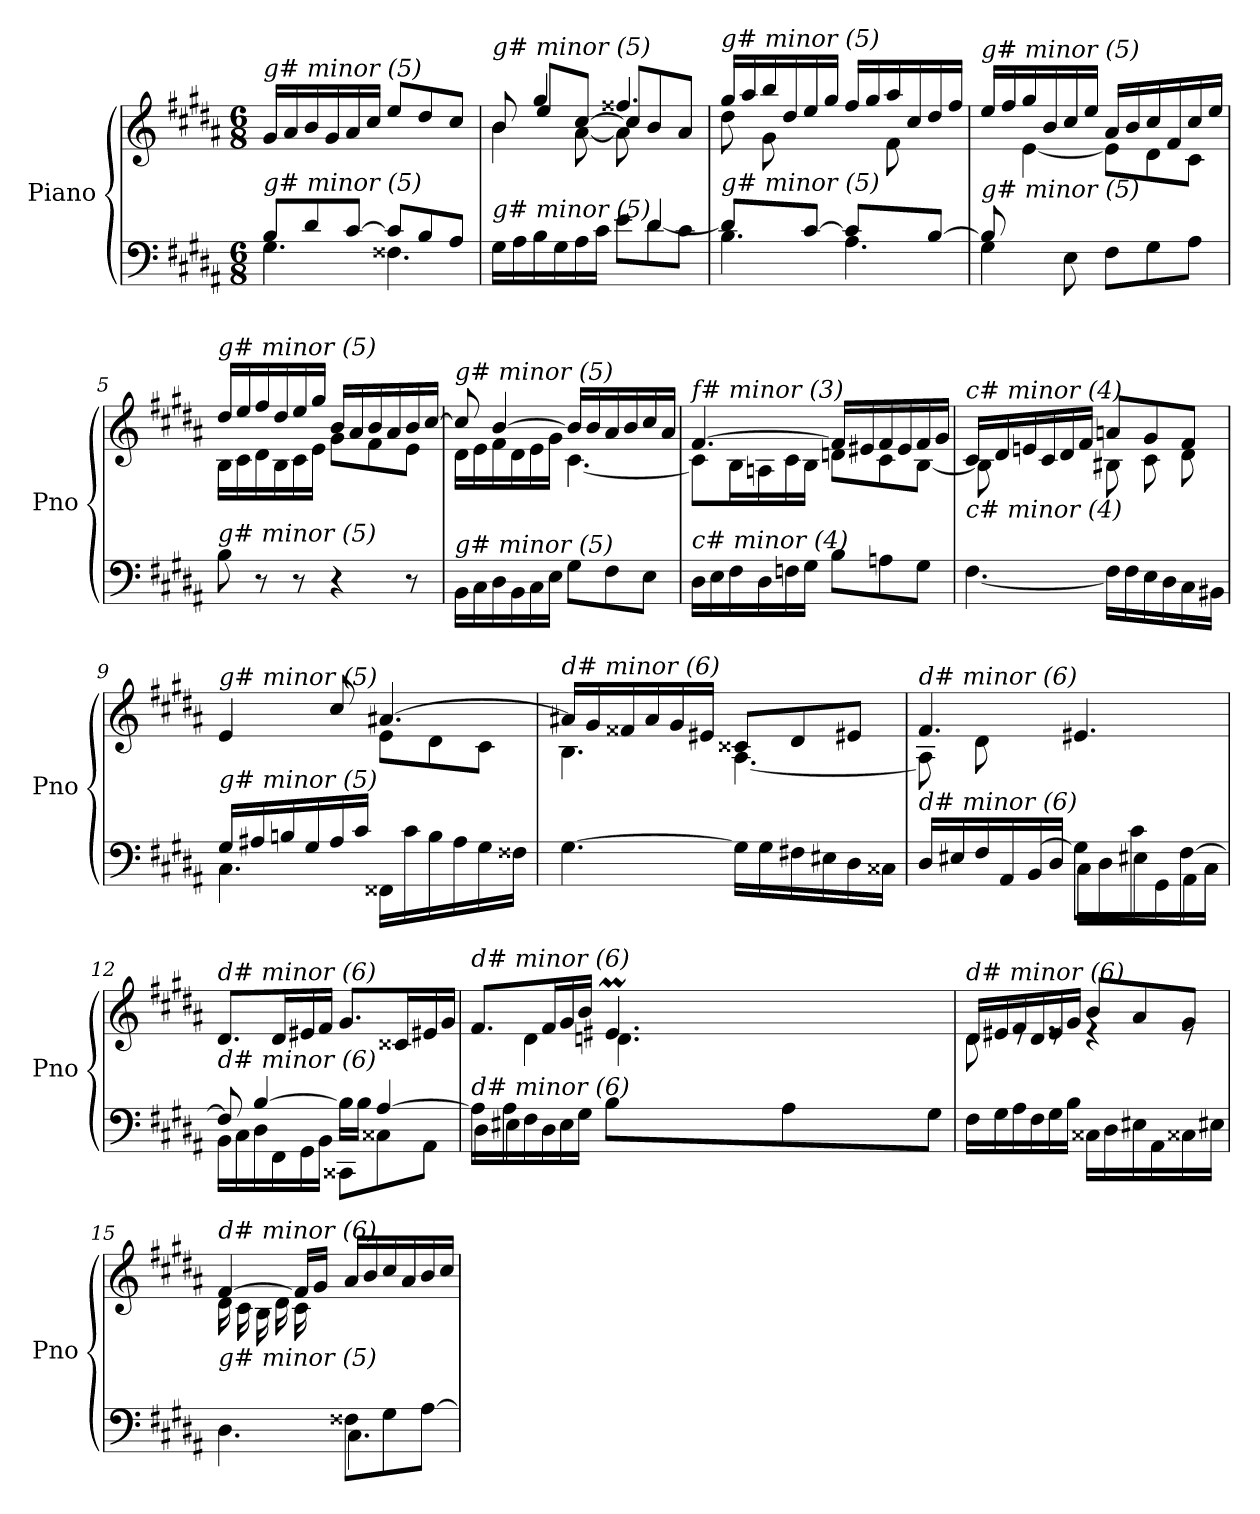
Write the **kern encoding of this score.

**kern	**kern
*part1	*part1
*staff2	*staff1
*I"Piano	*
*I'Pno	*
*clefF4	*clefG2
*k[f#c#g#d#a#]	*k[f#c#g#d#a#]
*M6/8	*M6/8
=1	=1
*^	*
!	!	!LO:TX:i:t=g# minor (5)
!LO:TX:i:t=g# minor (5)	!	!
8B/L	4.G#\	16g#/LL
.	.	16a#/
8d#/	.	16b/
.	.	16g#/
[8c#/J	.	16a#/
.	.	16cc#/JJ
8c#/L]	4.F##X\	8ee/L
8B/	.	8dd#/
8A#/J	.	8cc#/J
=2	=2	=2
*^	*	*^
*	*	*^	*	*^
*	*	*	*	*	*	*^
!	!	!	!	!LO:TX:i:t=g# minor (5)	!	!	!
!LO:TX:i:t=g# minor (5)	!	!	!	!	!	!	!
2ryy	8ryy	16G#\LL	2ryy	8b/	4b\	8ryy	2ryy
.	.	16A#\	.	.	.	.	.
.	2ryy	16B\	.	4gg#/	.	8ee/L	.
.	.	16G#\	.	.	.	.	.
.	.	16A#\	.	.	[8a#\	[8cc#/J	.
.	.	16c#\JJ	.	.	.	.	.
.	.	8e\L	.	4.ff##X/	8a#\]	8cc#/L]	.
4ryy	.	8d#\	[4d#/	.	4ryy	8b/	4ryy
.	8ryy	8c#\J	.	.	.	8a#/J	.
*	*	*v	*v	*	*	*	*
*	*	*	*	*	*v	*v
=3	=3	=3	=3	=3	=3
!	!	!	!LO:TX:i:t=g# minor (5)	!	!
!LO:TX:i:t=g# minor (5)	!	!	!	!	!
8ryy	4.B\	8d#/L]	16gg#/LL	8dd#\	8ryy
.	.	.	16aa#/	.	.
2ryy	.	8ryy	16bb/	2ryy	8g#\
.	.	.	16dd#/	.	.
.	.	[8c#/J	16ee/	.	4ryy
.	.	.	16gg#/JJ	.	.
.	4.A#\	8c#/L]	16ff#/LL	.	.
.	.	.	16gg#/	.	.
.	.	8ryy	16aa#/	.	8f#\
.	.	.	16cc#/	.	.
8ryy	.	[8B/J	16dd#/	8ryy	8ryy
.	.	.	16ff#/JJ	.	.
*	*v	*v	*	*	*
*	*	*	*v	*v
=4	=4	=4	=4
!	!	!LO:TX:i:t=g# minor (5)	!
!LO:TX:i:t=g# minor (5)	!	!	!
4G#\	8B/]	16ee/LL	8ryy
.	.	16ff#/	.
.	2ryy	16gg#/	[4e\
.	.	16b/	.
8E\	.	16cc#/	.
.	.	16ee/JJ	.
8F#\L	.	16a#/LL	8e\L]
.	.	16b/	.
8G#\	.	16cc#/	8d#\
.	.	16f#/	.
8A#\J	8ryy	16cc#/	8c#\J
.	.	16ee/JJ	.
*v	*v	*	*
!!LO:LB:g=z	!!
=5	=5	=5
!	!LO:TX:i:t=g# minor (5)	!
!LO:TX:i:t=g# minor (5)	!	!
8B\	16dd#/LL	16B\LL
.	16ee/	16c#\
8r	16ff#/	16d#\
.	16dd#/	16B\
8r	16ee/	16c#\
.	16gg#/JJ	16e\JJ
4r	16b/LL	8g#\L
.	16a#/	.
.	16b/	8f#\
.	16a#/	.
8r	16b/	8e\J
.	[16cc#/JJ	.
=6	=6	=6
!	!LO:TX:i:t=g# minor (5)	!
!LO:TX:i:t=g# minor (5)	!	!
16BB\LL	8cc#/]	16d#\LL
16C#\	.	16e\
16D#\	[4b/	16f#\
16BB\	.	16d#\
16C#\	.	16e\
16E\JJ	.	16g#\JJ
8G#\L	16b/LL]	[4.c#\
.	16b/	.
8F#\	16a#/	.
.	16b/	.
8E\J	16cc#/	.
.	16a#/JJ	.
=7	=7	=7
!	!LO:TX:i:t=f# minor (3)	!
!LO:TX:i:t=c# minor (4)	!	!
16D#\LL	[4.f#/	8c#\L]
16E\	.	.
16F#\	.	16B\L
16D#\	.	16An\
16Fni\	.	16c#\
16G#\JJ	.	16B\JJ
8B\L	16f#/LL]	8dn\L
.	16e#X/	.
8An\	16f#/	8c#\
.	16e#/	.
8G#\J	16f#/	[8B\J
.	16g#/JJ	.
!!LO:LB:g=z	!!
=8	=8	=8
*^	*	*
!	!	!LO:TX:i:t=c# minor (4)	!
!LO:TX:i:t=c# minor (4)	!	!	!
8ryy	[4.F#\	16c#/LL	8B\L]
.	.	16d#/	.
16An/L	.	16en/	4ryy
16G#/	.	16c#/	.
16A/	.	16d#/	.
16F#/JJ	.	16f#/JJ	.
4.ryy	16F#\LL]	8an/L	8B#X\L
.	16F#\	.	.
.	16E\	8g#/	8c#\
.	16D#\	.	.
.	16C#\	8f#/J	8d#\J
.	16BB#X\JJ	.	.
=9	=9	=9	=9
!	!	!LO:TX:i:t=g# minor (5)	!
!LO:TX:i:t=g# minor (5)	!	!	!
16G#/LL	4.C#\	4e/	4.ryy
16A#X/	.	.	.
16Bn/	.	.	.
16G#/	.	.	.
16A#/	.	8cc#/	.
16c#/JJ	.	.	.
4.ryy	16FF##X\LL	[4.a#X/	8e\L
.	16c#\	.	.
.	16B\	.	8d#\
.	16A#\	.	.
.	16G#\	.	8c#\J
.	16F##X\JJ	.	.
=10	=10	=10	=10
!	!	!LO:TX:i:t=d# minor (6)	!
!LO:TX:i:t=d# minor (6)	!	!	!
*v	*v	*	*
[4.G#\	16a#X/LL]	4.B\
.	16g#/	.
.	16f##X/	.
.	16a#/	.
.	16g#/	.
.	16e#X/JJ	.
16G#\LL]	8c##X/L	[4.A#\
16G#\	.	.
16F#X\	8d#/	.
16E#X\	.	.
16D#\	8e#X/J	.
16C##Xj\JJ	.	.
!!LO:LB:g=z	!!
=11	=11	=11
*^	*	*
!	!	!LO:TX:i:t=d# minor (6)	!
!LO:TX:i:t=d# minor (6)	!	!	!
4ryy	16D#/LL	4.f#/	8A#\L]
.	16E#X/	.	.
.	16F#/	.	8d#\
.	16AA#/	.	.
[8G#/J	16BB/	.	2ryy
.	16D#/JJ	.	.
8G#\L]	16C#\LL	4.e#X/	.
.	16D#\	.	.
8c#\	16E#X\	.	.
.	16GG#\	.	.
[8F#\J	16AA#\	.	.
.	16C#\JJ	.	.
*	*	*v	*v
=12	=12	=12
!	!	!LO:TX:i:t=d# minor (6)
!LO:TX:i:t=d# minor (6)	!	!
8F#/]	16BB\LL	8.d#/L
.	16C#\	.
[4B/	16D#\	.
.	16FF#\	16d#/L
.	16GG#\	16e#X/
.	16BB\JJ	16f#/JJ
16B\LL]	8CC##X\L	8.g#/L
16B\JJ	.	.
[4A#/	8C##X\	.
.	.	16c##X/L
.	8AA#\J	16e#X/
.	.	16g#/JJ
!!LO:LB:g=z
=13	=13	=13
*	*^	*^
*	*	*	*	*^
!	!	!	!LO:TX:i:t=d# minor (6)	!	!
!LO:TX:i:t=d# minor (6)	!	!	!	!	!
16A#\LL]	4.ryy	16D#\LL	8.f#/L	8ryy	4.ryy
16A#\JJ	.	16E#X\	.	.	.
2ryy	.	16F#\	.	4d#\	.
.	.	16D#\	16f#/L	.	.
.	.	16E#\	16g#/	.	.
.	.	16G#\JJ	16b/JJ	.	.
.	4.ryy	8B\L	4.e#Xm/	4.dni\	64f#yy
.	.	.	.	.	64e#yy
.	.	.	.	.	64f#yy
.	.	.	.	.	64e#yy
.	.	.	.	.	64f#yy
.	.	.	.	.	64e#yy
.	.	.	.	.	64f#yy
.	.	.	.	.	64e#yy
.	.	8A#\	.	.	64f#yy
.	.	.	.	.	64e#yy
.	.	.	.	.	64f#yy
.	.	.	.	.	64e#yy
.	.	.	.	.	64f#yy
.	.	.	.	.	64e#yy
.	.	.	.	.	64f#yy
.	.	.	.	.	[64e#yy
8ryy	.	8G#\J	.	.	8e#yy]
!!LO:PB:g=z
=14	=14	=14	=14	=14	=14
!	!	!	!LO:TX:i:t=d# minor (6)	!	!
!LO:TX:i:t=d# minor (6)	!	!	!	!	!
*v	*v	*v	*	*	*
*	*	*v	*v
16F#\LL	16d#/LL	8d#\
16G#\	16e#X/	.
16A#\	16f#/	8re
16F#\	16d#/	.
16G#\	16e#/	8re
16B\JJ	16g#/JJ	.
16C##X\LL	8b/L	4re
16D#\	.	.
16E#X\	8a#/	.
16AA#\	.	.
16C##X\	8g#/J	8re
16E#X\JJ	.	.
=15	=15	=15
*^	*	*
!	!	!LO:TX:i:t=d# minor (6)	!
!LO:TX:i:t=g# minor (5)	!	!	!
4ryy	4.D#\	[4f#/	16d#\LL
.	.	.	16c#\
.	.	.	16B\
.	.	.	16d#\
16ryy	.	16f#/LL]	16c#\
16A#/JJ	.	16g#/JJ	4..ryy
8F##X\L	4.C#\	16a#/LL	.
.	.	16b/	.
8G#\	.	16cc#/	.
.	.	16a#/	.
[8A#\J	.	16b/	.
.	.	16cc#/JJ	.
*v	*v	*	*
*	*v	*v
=	=
*-	*-
